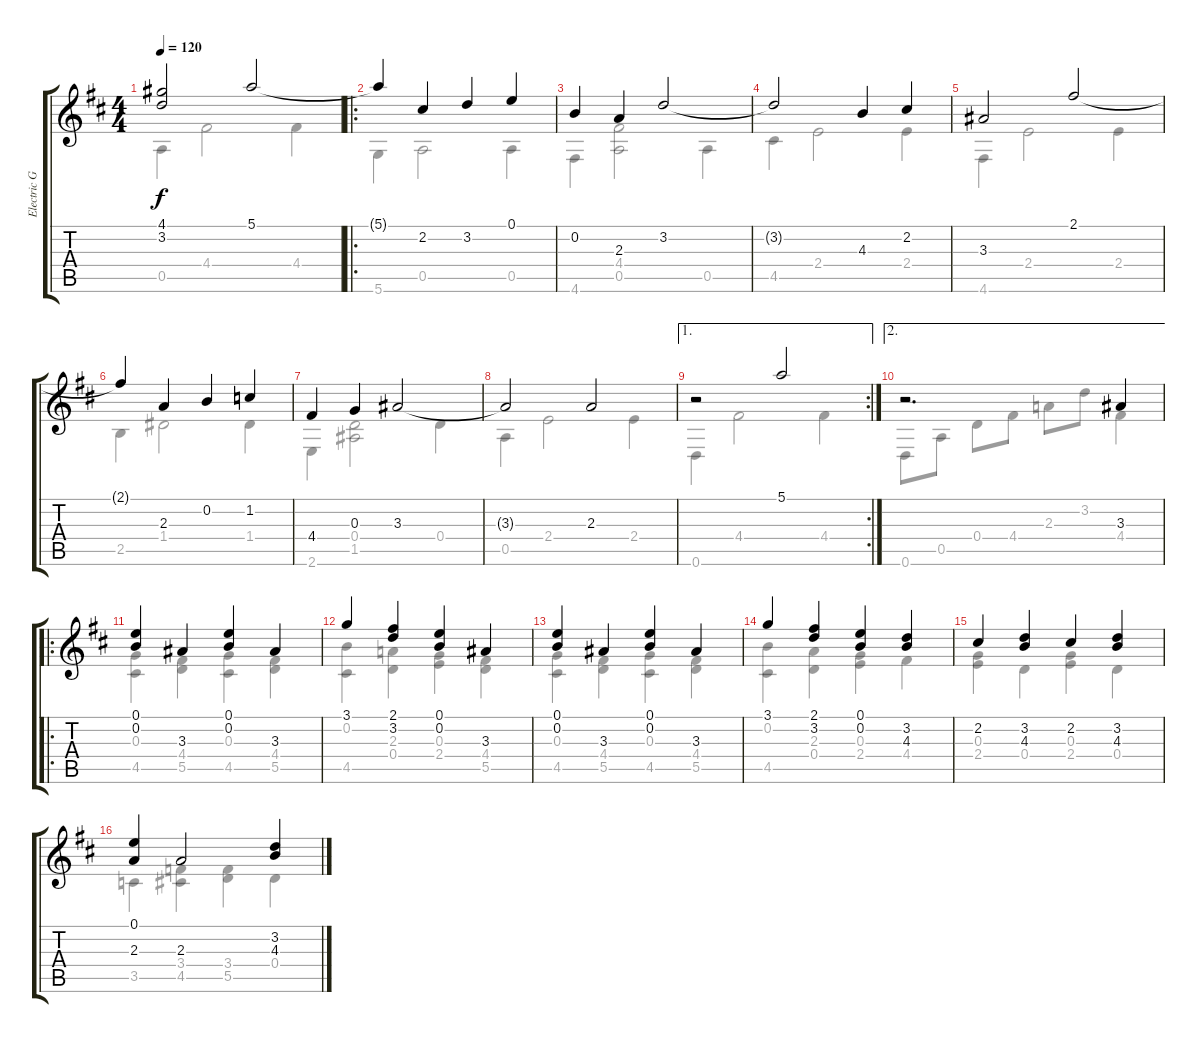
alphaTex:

\track ("Electric Guitar (jazz)" "Electric G") {instrument electricguitarjazz}
\staff {score tabs}
\tuning (E4 B3 G3 D3 A2 D2) {hide}
\voice
\ts (4 4)
\tempo 120
\clef g2
\ks d
(4.1 3.2).2{dy f instrument electricguitarjazz} 5.1.2 |
\ro
5.1{t}.4 2.2.4 3.2.4 0.1.4 |
0.2.4 2.3.4 3.2.2 |
3.2{t}.2 4.3.4 2.2.4 |
3.3.2 2.1.2 |
2.1{t}.4 2.3.4 0.2.4 1.2.4 |
4.4.4 0.3.4 3.3.2 |
3.3{t}.2 2.3.2 |
\ae 1
\rc 2
r.2 5.1.2 |
\ae 2
r.2{d} 3.3.4 |
\ro
(0.1 0.2).4 3.3.4 (0.1 0.2).4 3.3.4 |
3.1.4 (2.1 3.2).4 (0.1 0.2).4 3.3.4 |
(0.1 0.2).4 3.3.4 (0.1 0.2).4 3.3.4 |
3.1.4 (2.1 3.2).4 (0.1 0.2).4 (3.2 4.3).4 |
2.2.4 (3.2 4.3).4 2.2.4 (3.2 4.3).4 |
(0.1 2.3).4 2.3.2 (3.2 4.3).4
\voice
\clef g2
\ottava regular
\simile none
\ks d
0.5.4{dy f} 4.4.2 4.4.4 |
5.6.4 0.5.2 0.5.4 |
4.6.4 (4.4 0.5).2 0.5.4 |
4.5.4 2.4.2 2.4.4 |
4.6.4 2.4.2 2.4.4 |
2.5.4 1.4.2 1.4.4 |
2.6.4 (0.4 1.5).2 0.4.4 |
0.5.4 2.4.2 2.4.4 |
0.6.4 4.4.2 4.4.4 |
0.6.8 0.5.8 0.4.8 4.4.8 2.3.8 3.2.8 4.4.4 |
(0.3 4.5).4 (4.4 5.5).4 (0.3 4.5).4 (4.4 5.5).4 |
(0.2 4.5).4 (2.3 0.4).4 (0.3 2.4).4 (4.4 5.5).4 |
(0.3 4.5).4 (4.4 5.5).4 (0.3 4.5).4 (4.4 5.5).4 |
(0.2 4.5).4 (2.3 0.4).4 (0.3 2.4).4 4.4.4 |
(0.3 2.4).4 0.4.4 (0.3 2.4).4 0.4.4 |
3.5.4 (3.4 4.5).4 (3.4 5.5).4 0.4.4
